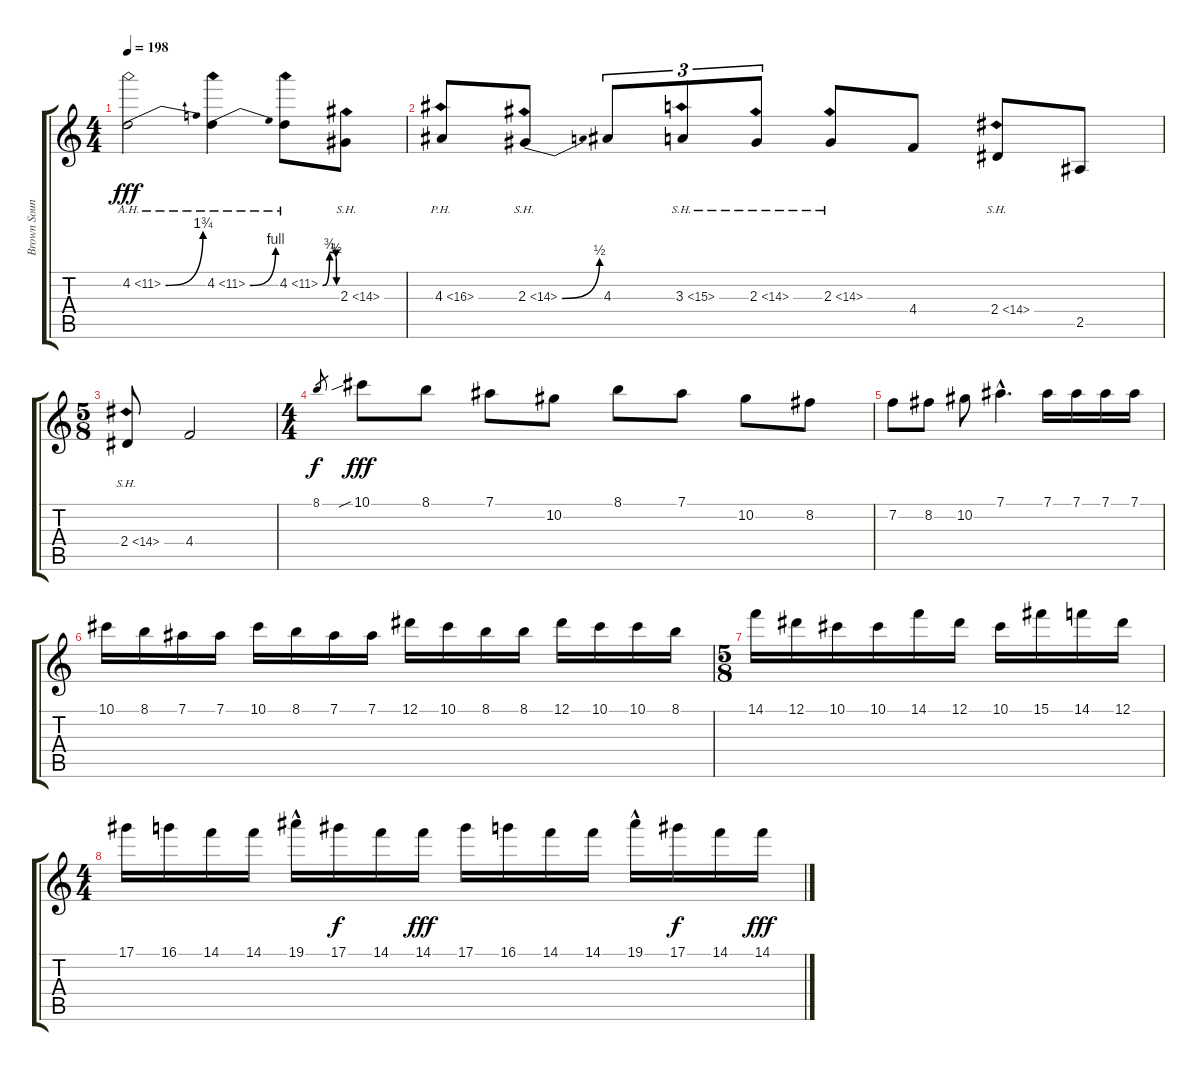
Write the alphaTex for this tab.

\track ("Brown Sound (Guitar)" "Brown Soun") {instrument overdrivenguitar}
\staff {score tabs}
\tuning (Eb4 Bb3 Gb3 Db3 Ab2 Eb2) {hide}
\ts (4 4)
\tempo 198
\clef g2
\ks c
4.2{be (bend 0 0 60 7) ah 7}.2{dy fff} 4.2{be (bend 0 0 60 4) ah 7}.4 4.2{be (custom 0 0 30 3 58 2 60 0) ah 7}.8 2.3{sh 12}.8 |
4.3{ph 12}.8 2.3{be (bend 0 0 60 2) sh 12}.8 4.3.8{tu (3 2)} 3.3{sh 12}.8{tu (3 2)} 2.3{sh 12}.8{tu (3 2)} 2.3{sh 12}.8 4.4.8 2.4{sh 12}.8 2.5.8 |
\ts (5 8)
2.4{sh 12}.8 4.4.2 |
\ts (4 4)
8.1.8{gr dy f} 10.1{sib}.8{dy fff} 8.1.8 7.1.8 10.2.8 8.1.8 7.1.8 10.2.8 8.2.8 |
7.2.8 8.2.8 10.2.8 7.1{hac}.4{d} 7.1.16 7.1.16 7.1.16 7.1.16 |
10.1.16 8.1.16 7.1.16 7.1.16 10.1.16 8.1.16 7.1.16 7.1.16 12.1.16 10.1.16 8.1.16 8.1.16 12.1.16 10.1.16 10.1.16 8.1.16 |
\ts (5 8)
14.1.16 12.1.16 10.1.16 10.1.16 14.1.16 12.1.16 10.1.16 15.1.16 14.1.16 12.1.16 |
\ts (4 4)
17.1.16 16.1.16 14.1.16 14.1.16 19.1{hac}.16 17.1.16{dy f} 14.1.16 14.1.16{dy fff} 17.1.16 16.1.16 14.1.16 14.1.16 19.1{hac}.16 17.1.16{dy f} 14.1.16 14.1.16{dy fff}
